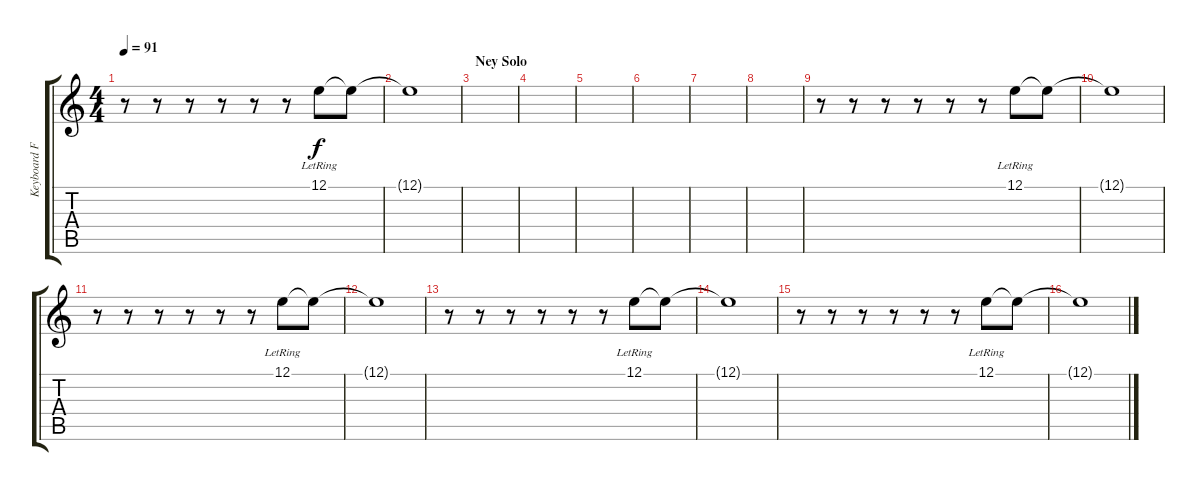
\track ("Keyboard FX (Erdem Tarabus)" "Keyboard F") {instrument reversecymbal}
\staff {score tabs}
\tuning (E4 B3 G3 D3 A2 E2) {hide}
\ts (4 4)
\tempo 91
\clef g2
\ks c
r.8{dy f} r.8 r.8 r.8 r.8 r.8 12.1{lr}.8 12.1{t}.8 |
12.1{t}.1 |
\section ("" "Ney Solo")
|
|
|
|
|
|
r.8 r.8 r.8 r.8 r.8 r.8 12.1{lr}.8 12.1{t}.8 |
12.1{t}.1 |
r.8 r.8 r.8 r.8 r.8 r.8 12.1{lr}.8 12.1{t}.8 |
12.1{t}.1 |
r.8 r.8 r.8 r.8 r.8 r.8 12.1{lr}.8 12.1{t}.8 |
12.1{t}.1 |
r.8 r.8 r.8 r.8 r.8 r.8 12.1{lr}.8 12.1{t}.8 |
12.1{t}.1
